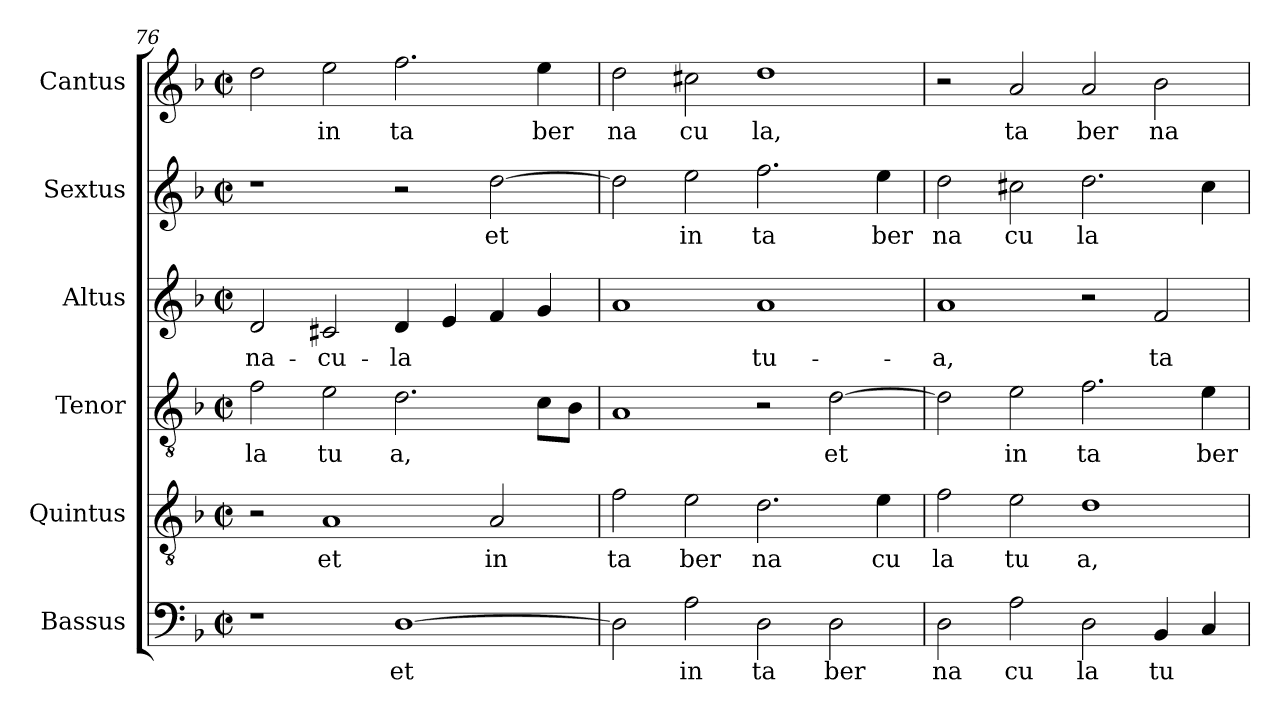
**kern	**text	**kern	**text	**kern	**text	**kern	**text	**kern	**text	**kern	**text
*part6	*part6	*part5	*part5	*part4	*part4	*part3	*part3	*part2	*part2	*part1	*part1
*staff6	*staff6	*staff5	*staff5	*staff4	*staff4	*staff3	*staff3	*staff2	*staff2	*staff1	*staff1
*I"Bassus	*	*I"Quintus	*	*I"Tenor	*	*I"Altus	*	*I"Sextus	*	*I"Cantus	*
*clefF4	*	*clefGv2	*	*clefGv2	*	*clefG2	*	*clefG2	*	*clefG2	*
*k[b-]	*	*k[b-]	*	*k[b-]	*	*k[b-]	*	*k[b-]	*	*k[b-]	*
*F:	*	*F:	*	*F:	*	*F:	*	*F:	*	*F:	*
*M2/2	*	*M2/2	*	*M2/2	*	*M2/2	*	*M2/2	*	*M2/2	*
*met(c|)	*	*met(c|)	*	*met(c|)	*	*met(c|)	*	*met(c|)	*	*met(c|)	*
=76	=76	=76	=76	=76	=76	=76	=76	=76	=76	=76	=76
!	!	!	!	!	!LO:LY:b:cj	!	!LO:LY:b:cj	!	!	!	!
1r	.	2r	.	2f\	la	2d/	-na-	1r	.	2dd\	.
!	!	!	!LO:LY:b:cj	!	!LO:LY:b:cj	!	!LO:LY:b:cj	!	!	!	!LO:LY:b:cj
.	.	1A	et	2e\	tu	2c#/	-cu-	.	.	2ee\	in
!	!LO:LY:b:cj	!	!	!	!LO:LY:b:cj	!	!LO:LY:b:cj	!	!	!	!LO:LY:b:cj
[>1D	et	.	.	2.d\	a,	4d/	-la	2r	.	2.ff\	ta
.	.	.	.	.	.	4e/	.	.	.	.	.
!	!	!	!LO:LY:b:cj	!	!	!	!	!	!LO:LY:b:cj	!	!
.	.	2A/	in	.	.	4f/	.	[>2dd\	et	.	.
!	!	!	!	!	!	!	!	!	!	!	!LO:LY:b:cj
.	.	.	.	8c\L	.	4g/	.	.	.	4ee\	ber
.	.	.	.	8B-\J	.	.	.	.	.	.	.
=77	=77	=77	=77	=77	=77	=77	=77	=77	=77	=77	=77
!	!	!	!LO:LY:b:cj	!	!	!	!	!	!	!	!LO:LY:b:cj
2D\]	.	2f\	ta	1A	.	1a	.	2dd\]	.	2dd\	na
!	!LO:LY:b:cj	!	!LO:LY:b:cj	!	!	!	!	!	!LO:LY:b:cj	!	!LO:LY:b:cj
2A\	in	2e\	ber	.	.	.	.	2ee\	in	2cc#\	cu
!	!LO:LY:b:cj	!	!LO:LY:b:cj	!	!	!	!LO:LY:b:cj	!	!LO:LY:b:cj	!	!LO:LY:b:cj
2D\	ta	2.d\	na	2r	.	1a	tu-	2.ff\	ta	1dd	la,
!	!LO:LY:b:cj	!	!	!	!LO:LY:b:cj	!	!	!	!	!	!
2D\	ber	.	.	[>2d\	et	.	.	.	.	.	.
!	!	!	!LO:LY:b:cj	!	!	!	!	!	!LO:LY:b:cj	!	!
.	.	4e\	cu	.	.	.	.	4ee\	ber	.	.
=78	=78	=78	=78	=78	=78	=78	=78	=78	=78	=78	=78
!	!LO:LY:b:cj	!	!LO:LY:b:cj	!	!	!	!LO:LY:b:cj	!	!LO:LY:b:cj	!	!
2D\	na	2f\	la	2d\]	.	1a	-a,	2dd\	na	2r	.
!	!LO:LY:b:cj	!	!LO:LY:b:cj	!	!LO:LY:b:cj	!	!	!	!LO:LY:b:cj	!	!LO:LY:b:cj
2A\	cu	2e\	tu	2e\	in	.	.	2cc#\	cu	2a/	ta
!	!LO:LY:b:cj	!	!LO:LY:b:cj	!	!LO:LY:b:cj	!	!	!	!LO:LY:b:cj	!	!LO:LY:b:cj
2D\	la	1d	a,	2.f\	ta	2r	.	2.dd\	la	2a/	ber
!	!LO:LY:b:cj	!	!	!	!	!	!LO:LY:b:cj	!	!	!	!LO:LY:b:cj
4BB-/	tu	.	.	.	.	2f/	ta-	.	.	2b-\	na
!	!	!	!	!	!LO:LY:b:cj	!	!	!	!	!	!
4C/	.	.	.	4e\	ber	.	.	4cc#\	.	.	.
=	=	=	=	=	=	=	=	=	=	=	=
*-	*-	*-	*-	*-	*-	*-	*-	*-	*-	*-	*-
